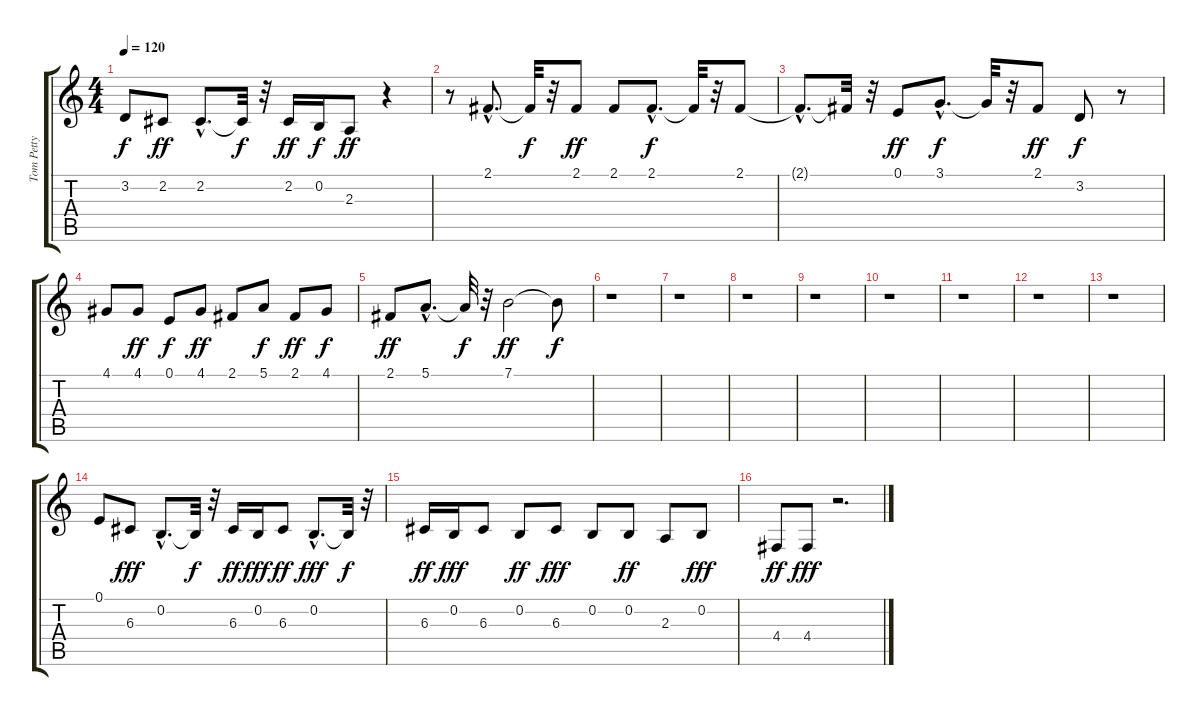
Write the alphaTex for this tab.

\track ("Tom Petty Melody (clavinet)" "Tom Petty ") {instrument clavinet}
\staff {score tabs}
\tuning (E4 B3 G3 D3 A2 E2) {hide}
\ts (4 4)
\tempo 120
\clef g2
\ks c
3.2.8{dy f} 2.2.8{dy ff} 2.2{hac}.8{d} 2.2{t}.32{dy f} r.32 2.2.16{dy ff} 0.2.16{dy f} 2.3.8{dy ff} r.4 |
r.8 2.1{hac}.8{d} 2.1{t}.32{dy f} r.32 2.1.8{dy ff} 2.1.8 2.1{hac}.8{d dy f} 2.1{t}.32 r.32 2.1.8 |
2.1{hac t}.8{d} 2.1{t}.32 r.32 0.1.8{dy ff} 3.1{hac}.8{d dy f} 3.1{t}.32 r.32 2.1.8{dy ff} 3.2.8{dy f} r.8 |
4.1.8 4.1.8{dy ff} 0.1.8{dy f} 4.1.8{dy ff} 2.1.8 5.1.8{dy f} 2.1.8{dy ff} 4.1.8{dy f} |
2.1.8{dy ff} 5.1{hac}.8{d} 5.1{t}.32{dy f} r.32 7.1.2{dy ff} 7.1{t}.8{dy f} |
r.1 |
r.1 |
r.1 |
r.1 |
r.1 |
r.1 |
r.1 |
r.1 |
0.1.8 6.3.8{dy fff} 0.2{hac}.8{d} 0.2{t}.32{dy f} r.32 6.3.16{dy ff} 0.2.16{dy fff} 6.3.8{dy ff} 0.2{hac}.8{d dy fff} 0.2{t}.32{dy f} r.32 |
6.3.16{dy ff} 0.2.16{dy fff} 6.3.8 0.2.8{dy ff} 6.3.8{dy fff} 0.2.8 0.2.8{dy ff} 2.3.8 0.2.8{dy fff} |
4.4.8{dy ff} 4.4.8{dy fff} r.2{d}
